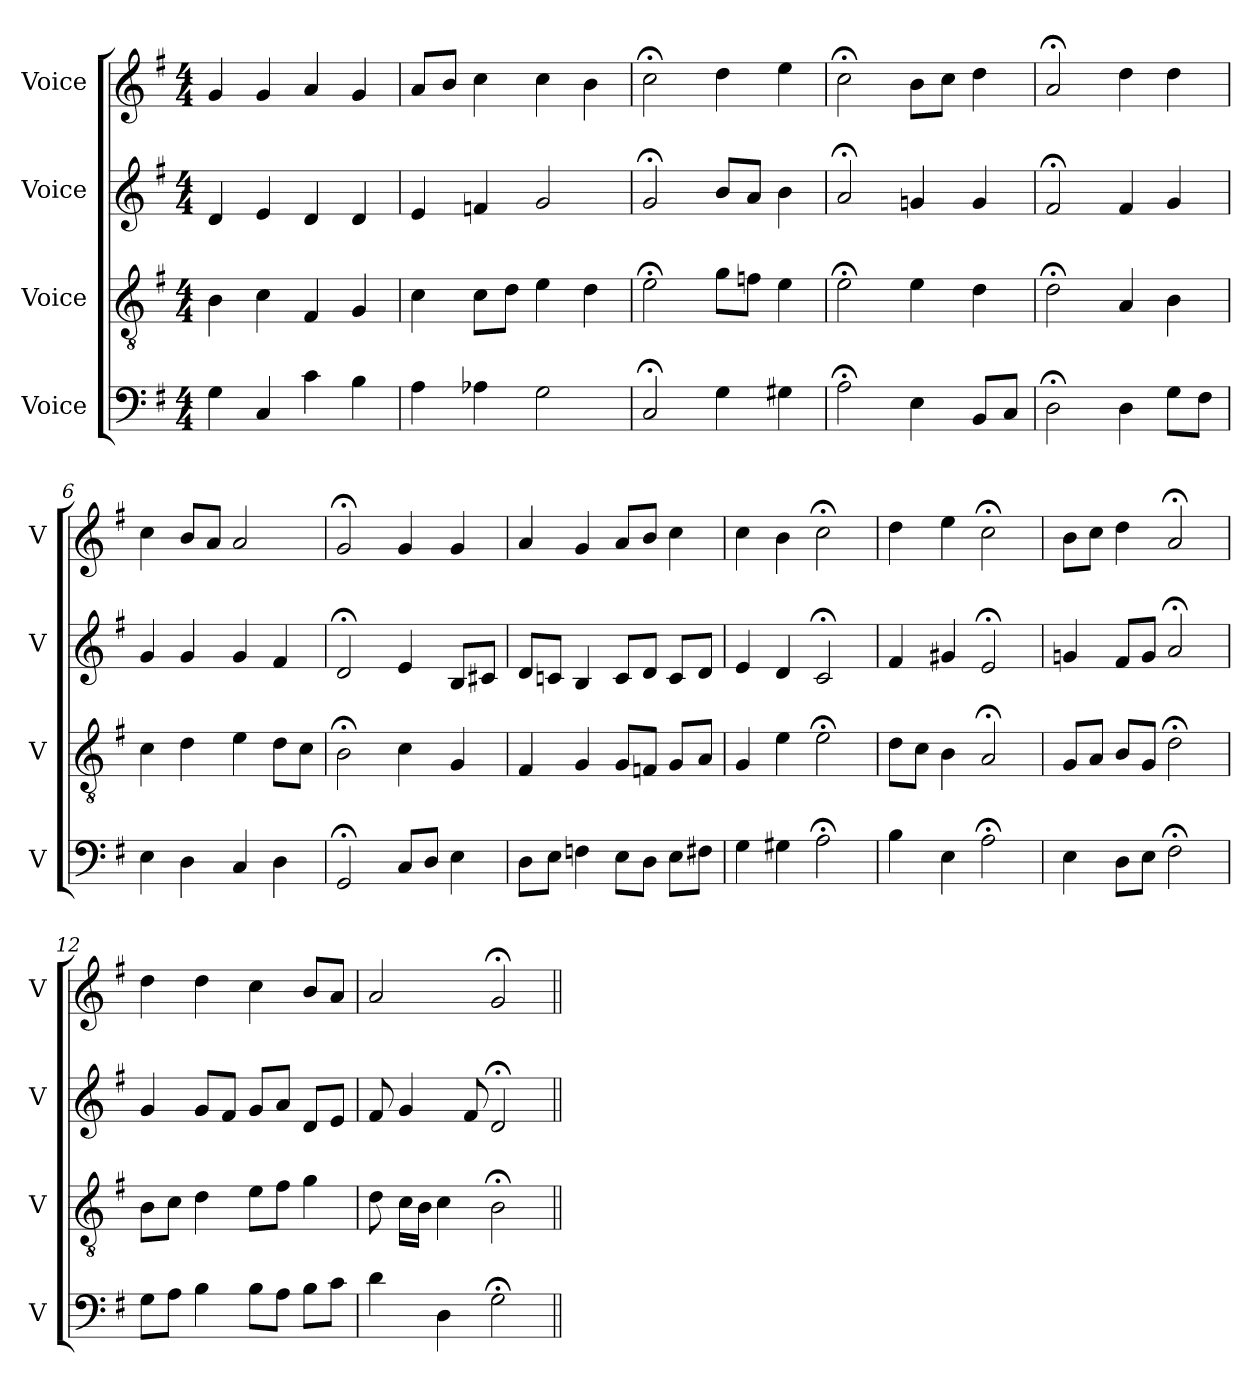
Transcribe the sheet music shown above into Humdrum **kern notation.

**kern	**kern	**kern	**kern
*part4	*part3	*part2	*part1
*staff4	*staff3	*staff2	*staff1
*I"Voice	*I"Voice	*I"Voice	*I"Voice
*I'V	*I'V	*I'V	*I'V
*clefF4	*clefGv2	*clefG2	*clefG2
*k[f#]	*k[f#]	*k[f#]	*k[f#]
*M4/4	*M4/4	*M4/4	*M4/4
*MM100	*MM100	*MM100	*MM100
=1	=1	=1	=1
4G\	4B\	4d/	4g/
4C/	4c\	4e/	4g/
4c\	4F#/	4d/	4a/
4B\	4G/	4d/	4g/
=2	=2	=2	=2
4A\	4c\	4e/	8a/L
.	.	.	8b/J
4A-X\	8c\L	4fn/	4cc\
.	8d\J	.	.
2G\	4e\	2g/	4cc\
.	4d\	.	4b\
=3	=3	=3	=3
2C;/	2e;\	2g;/	2cc;\
4G\	8g\L	8b/L	4dd\
.	8fn\J	8a/J	.
4G#X\	4e\	4b\	4ee\
=4	=4	=4	=4
2A;\	2e;\	2a;/	2cc;\
4E\	4e\	4gn/	8b\L
.	.	.	8cc\J
8BB/L	4d\	4g/	4dd\
8C/J	.	.	.
=5	=5	=5	=5
2D;\	2d;\	2f#;/	2a;/
4D\	4A/	4f#/	4dd\
8G\L	4B\	4g/	4dd\
8F#\J	.	.	.
=6	=6	=6	=6
4E\	4c\	4g/	4cc\
4D\	4d\	4g/	8b/L
.	.	.	8a/J
4C/	4e\	4g/	2a/
4D\	8d\L	4f#/	.
.	8c\J	.	.
=7	=7	=7	=7
2GG;/	2B;\	2d;/	2g;/
8C/L	4c\	4e/	4g/
8D/J	.	.	.
4E\	4G/	8B/L	4g/
.	.	8c#X/J	.
!!LO:LB:g=z
=8	=8	=8	=8
8D\L	4F#/	8d/L	4a/
8E\J	.	8cn/J	.
4Fn\	4G/	4B/	4g/
8E\L	8G/L	8c/L	8a/L
8D\J	8Fn/J	8d/J	8b/J
8E\L	8G/L	8c/L	4cc\
8F#X\J	8A/J	8d/J	.
=9	=9	=9	=9
4G\	4G/	4e/	4cc\
4G#X\	4e\	4d/	4b\
2A;\	2e;\	2c;/	2cc;\
=10	=10	=10	=10
4B\	8d\L	4f#/	4dd\
.	8c\J	.	.
4E\	4B\	4g#X/	4ee\
2A;\	2A;/	2e;/	2cc;\
=11	=11	=11	=11
4E\	8G/L	4gn/	8b\L
.	8A/J	.	8cc\J
8D\L	8B/L	8f#/L	4dd\
8E\J	8G/J	8g/J	.
2F#;\	2d;\	2a;/	2a;/
=12	=12	=12	=12
8G\L	8B\L	4g/	4dd\
8A\J	8c\J	.	.
4B\	4d\	8g/L	4dd\
.	.	8f#/J	.
8B\L	8e\L	8g/L	4cc\
8A\J	8f#\J	8a/J	.
8B\L	4g\	8d/L	8b/L
8c\J	.	8e/J	8a/J
=13	=13	=13	=13
4d\	8d\	8f#/	2a/
.	16c\LL	4g/	.
.	16B\JJ	.	.
4D\	4c\	.	.
.	.	8f#/	.
2G;\	2B;\	2d;/	2g;/
=||	=||	=||	=||
*-	*-	*-	*-
